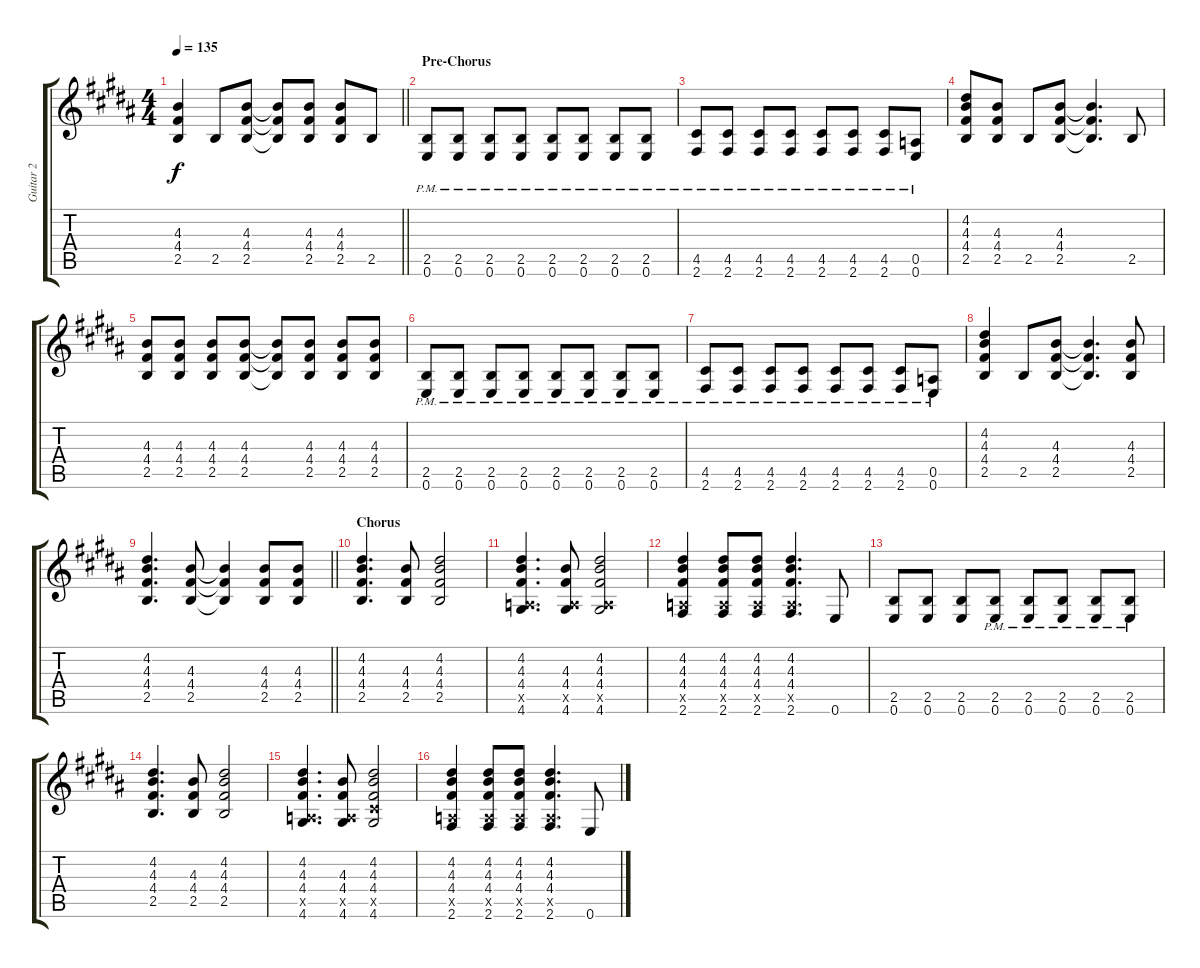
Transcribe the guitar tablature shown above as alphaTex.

\track ("Guitar 2" "Guitar 2") {instrument distortionguitar}
\staff {score tabs}
\tuning (E4 B3 G3 D3 A2 E2) {hide}
\ts (4 4)
\tempo 135
\clef g2
\barLineRight lightlight
\ks b
(4.3 4.4 2.5).4{dy f} 2.5.8 (4.3 4.4 2.5).8 (4.3{t} 4.4{t} 2.5{t}).8 (4.3 4.4 2.5).8 (4.3 4.4 2.5).8 2.5.8 |
\section ("" "Pre-Chorus")
(2.5{pm} 0.6{pm}).8 (2.5{pm} 0.6{pm}).8 (2.5{pm} 0.6{pm}).8 (2.5{pm} 0.6{pm}).8 (2.5{pm} 0.6{pm}).8 (2.5{pm} 0.6{pm}).8 (2.5{pm} 0.6{pm}).8 (2.5{pm} 0.6{pm}).8 |
(4.5{pm} 2.6{pm}).8 (4.5{pm} 2.6{pm}).8 (4.5{pm} 2.6{pm}).8 (4.5{pm} 2.6{pm}).8 (4.5{pm} 2.6{pm}).8 (4.5{pm} 2.6{pm}).8 (4.5{pm} 2.6{pm}).8 (0.5{pm} 0.6{pm}).8 |
(4.2 4.3 4.4 2.5).8 (4.3 4.4 2.5).8 2.5.8 (4.3 4.4 2.5).8 (4.3{t} 4.4{t} 2.5{t}).4{d} 2.5.8 |
(4.3 4.4 2.5).8 (4.3 4.4 2.5).8 (4.3 4.4 2.5).8 (4.3 4.4 2.5).8 (4.3{t} 4.4{t} 2.5{t}).8 (4.3 4.4 2.5).8 (4.3 4.4 2.5).8 (4.3 4.4 2.5).8 |
(2.5{pm} 0.6{pm}).8 (2.5{pm} 0.6{pm}).8 (2.5{pm} 0.6{pm}).8 (2.5{pm} 0.6{pm}).8 (2.5{pm} 0.6{pm}).8 (2.5{pm} 0.6{pm}).8 (2.5{pm} 0.6{pm}).8 (2.5{pm} 0.6{pm}).8 |
(4.5{pm} 2.6{pm}).8 (4.5{pm} 2.6{pm}).8 (4.5{pm} 2.6{pm}).8 (4.5{pm} 2.6{pm}).8 (4.5{pm} 2.6{pm}).8 (4.5{pm} 2.6{pm}).8 (4.5{pm} 2.6{pm}).8 (0.5{pm} 0.6{pm}).8 |
(4.2 4.3 4.4 2.5).4 2.5.8 (4.3 4.4 2.5).8 (4.3{t} 4.4{t} 2.5{t}).4{d} (4.3 4.4 2.5).8 |
\barLineRight lightlight
(4.2 4.3 4.4 2.5).4{d} (4.3 4.4 2.5).8 (4.3{t} 4.4{t} 2.5{t}).4 (4.3 4.4 2.5).8 (4.3 4.4 2.5).8 |
\section ("" "Chorus")
(4.2 4.3 4.4 2.5).4{d} (4.3 4.4 2.5).8 (4.2 4.3 4.4 2.5).2 |
(4.2 4.3 4.4 0.5{x} 4.6).4{d} (4.3 4.4 0.5{x} 4.6).8 (4.2 4.3 4.4 0.5{x} 4.6).2 |
(4.2 4.3 4.4 0.5{x} 2.6).4 (4.2 4.3 4.4 0.5{x} 2.6).8 (4.2 4.3 4.4 0.5{x} 2.6).8 (4.2 4.3 4.4 0.5{x} 2.6).4{d} 0.6.8 |
(2.5 0.6).8 (2.5 0.6).8 (2.5 0.6).8 (2.5{pm} 0.6{pm}).8 (2.5{pm} 0.6{pm}).8 (2.5{pm} 0.6{pm}).8 (2.5{pm} 0.6{pm}).8 (2.5{pm} 0.6{pm}).8 |
(4.2 4.3 4.4 2.5).4{d} (4.3 4.4 2.5).8 (4.2 4.3 4.4 2.5).2 |
(4.2 4.3 4.4 0.5{x} 4.6).4{d} (4.3 4.4 0.5{x} 4.6).8 (4.2 4.3 4.4 4.5{x} 4.6).2 |
(4.2 4.3 4.4 0.5{x} 2.6).4 (4.2 4.3 4.4 0.5{x} 2.6).8 (4.2 4.3 4.4 0.5{x} 2.6).8 (4.2 4.3 4.4 0.5{x} 2.6).4{d} 0.6.8
